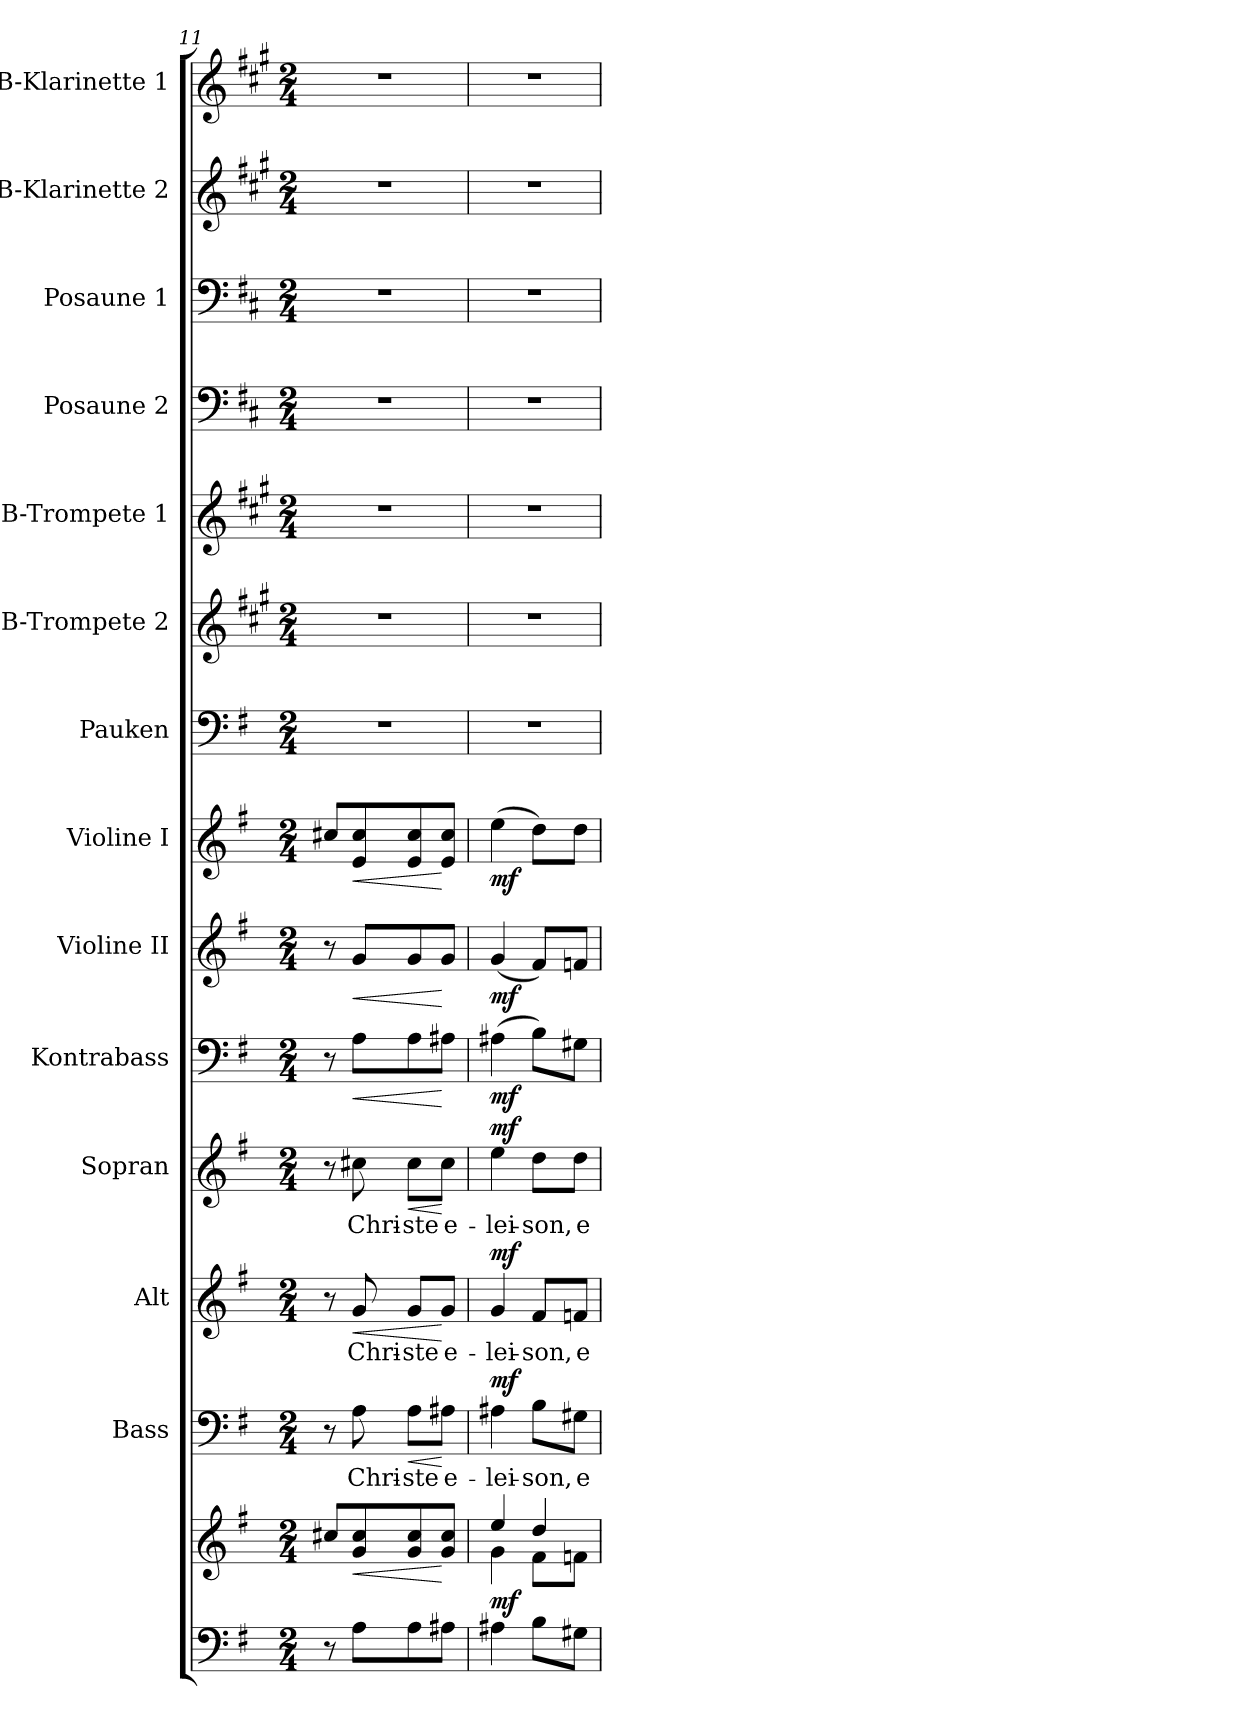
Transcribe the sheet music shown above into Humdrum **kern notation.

**kern	**kern	**dynam	**kern	**text	**dynam	**kern	**text	**dynam	**kern	**text	**dynam	**kern	**dynam	**kern	**dynam	**kern	**dynam	**kern	**kern	**kern	**kern	**kern	**kern	**kern
*part14	*part14	*part14	*part13	*part13	*part13	*part12	*part12	*part12	*part11	*part11	*part11	*part10	*part10	*part9	*part9	*part8	*part8	*part7	*part6	*part5	*part4	*part3	*part2	*part1
*staff15	*staff14	*staff14/15	*staff13	*staff13	*staff13	*staff12	*staff12	*staff12	*staff11	*staff11	*staff11	*staff10	*staff10	*staff9	*staff9	*staff8	*staff8	*staff7	*staff6	*staff5	*staff4	*staff3	*staff2	*staff1
*	*	*	*I"Bass	*	*	*I"Alt	*	*	*I"Sopran	*	*	*I"Kontrabass	*	*I"Violine II	*	*I"Violine I	*	*I"Pauken	*I"B-Trompete 2	*I"B-Trompete 1	*I"Posaune 2	*I"Posaune 1	*I"B-Klarinette 2	*I"B-Klarinette 1
*	*	*	*I'B.	*	*	*I'A.	*	*	*I'S.	*	*	*I'Kb.	*	*I'Vl. II	*	*I'Vl. I	*	*I'Pk.	*I'B Trp. 2	*I'B Trp. 1	*I'Pos. 2	*I'Pos. 1	*I'B Kl. 2	*I'B Kl. 1
*clefF4	*clefG2	*	*clefF4	*	*	*clefG2	*	*	*clefG2	*	*	*clefF4	*	*clefG2	*	*clefG2	*	*clefF4	*clefG2	*clefG2	*clefF4	*clefF4	*clefG2	*clefG2
*	*	*	*	*	*	*	*	*	*	*	*	*ITrd7c12	*	*	*	*	*	*	*ITrd1c2	*ITrd1c2	*ITrd4c7	*ITrd4c7	*ITrd1c2	*ITrd1c2
*k[f#]	*k[f#]	*	*k[f#]	*	*	*k[f#]	*	*	*k[f#]	*	*	*k[f#]	*	*k[f#]	*	*k[f#]	*	*k[f#]	*k[f#]	*k[f#]	*k[f#]	*k[f#]	*k[f#]	*k[f#]
*G:	*G:	*	*G:	*	*	*G:	*	*	*G:	*	*	*G:	*	*G:	*	*G:	*	*G:	*G:	*G:	*G:	*G:	*G:	*G:
*M2/4	*M2/4	*	*M2/4	*	*	*M2/4	*	*	*M2/4	*	*	*M2/4	*	*M2/4	*	*M2/4	*	*M2/4	*M2/4	*M2/4	*M2/4	*M2/4	*M2/4	*M2/4
=11	=11	=11	=11	=11	=11	=11	=11	=11	=11	=11	=11	=11	=11	=11	=11	=11	=11	=11	=11	=11	=11	=11	=11	=11
8r	8cc#X/L	.	8r	.	.	8r	.	.	8r	.	.	8r	.	8r	.	8cc#X/L	.	2r	2r	2r	2r	2r	2r	2r
!	!	!LO:HP:b	!	!LO:LY:b	!	!	!LO:LY:b	!LO:HP:b	!	!LO:LY:b	!	!	!LO:HP:b	!	!LO:HP:b	!	!LO:HP:b	!	!	!	!	!	!	!
8A\L	8g/ 8cc#/	<	8A\	Chri-	.	8g/	Chri-	<	8cc#X\	Chri-	.	8AA\L	<	8g/L	<	8e/ 8cc#/	<	.	.	.	.	.	.	.
!	!	!	!	!LO:LY:b	!LO:HP:b	!	!LO:LY:b	!	!	!LO:LY:b	!LO:HP:b	!	!	!	!	!	!	!	!	!	!	!	!	!
8A\	8g/ 8cc#/	.	8A\L	-ste	<	8g/L	-ste	.	8cc#\L	-ste	<	8AA\	.	8g/	.	8e/ 8cc#/	.	.	.	.	.	.	.	.
!	!	!	!	!LO:LY:b	!	!	!LO:LY:b	!	!	!LO:LY:b	!	!	!	!	!	!	!	!	!	!	!	!	!	!
8A#X\J	8g/ 8cc#/J	[	8A#X\J	e-	[	8g/J	e-	[	8cc#\J	e-	[	8AA#X\J	[	8g/J	[	8e/ 8cc#/J	[	.	.	.	.	.	.	.
=12	=12	=12	=12	=12	=12	=12	=12	=12	=12	=12	=12	=12	=12	=12	=12	=12	=12	=12	=12	=12	=12	=12	=12	=12
*	*^	*	*	*	*	*	*	*	*	*	*	*	*	*	*	*	*	*	*	*	*	*	*	*
!	!	!	!LO:DY:b	!	!LO:LY:b	!LO:DY:a	!	!LO:LY:b	!LO:DY:a	!	!LO:LY:b	!LO:DY:a	!	!LO:DY:b	!	!LO:DY:b	!	!LO:DY:b	!	!	!	!	!	!	!
4A#X\	4ee/	4g\	mf	4A#X\	-lei-	mf	4g/	-lei-	mf	4ee\	-lei-	mf	(>4AA#X\	mf	(<4g/	mf	(>4ee\	mf	2r	2r	2r	2r	2r	2r	2r
!	!	!	!	!	!LO:LY:b	!	!	!LO:LY:b	!	!	!LO:LY:b	!	!	!	!	!	!	!	!	!	!	!	!	!	!
8B\L	4dd/	8f#\L	.	8B\L	-son,	.	8f#/L	-son,	.	8dd\L	-son,	.	8BB\L)	.	8f#/L)	.	8dd\L)	.	.	.	.	.	.	.	.
!	!	!	!	!	!LO:LY:b	!	!	!LO:LY:b	!	!	!LO:LY:b	!	!	!	!	!	!	!	!	!	!	!	!	!	!
8G#X\J	.	8fn\J	.	8G#X\J	e-	.	8fn/J	e-	.	8dd\J	e-	.	8GG#X\J	.	8fn/J	.	8dd\J	.	.	.	.	.	.	.	.
*	*v	*v	*	*	*	*	*	*	*	*	*	*	*	*	*	*	*	*	*	*	*	*	*	*	*
=	=	=	=	=	=	=	=	=	=	=	=	=	=	=	=	=	=	=	=	=	=	=	=	=
*-	*-	*-	*-	*-	*-	*-	*-	*-	*-	*-	*-	*-	*-	*-	*-	*-	*-	*-	*-	*-	*-	*-	*-	*-
